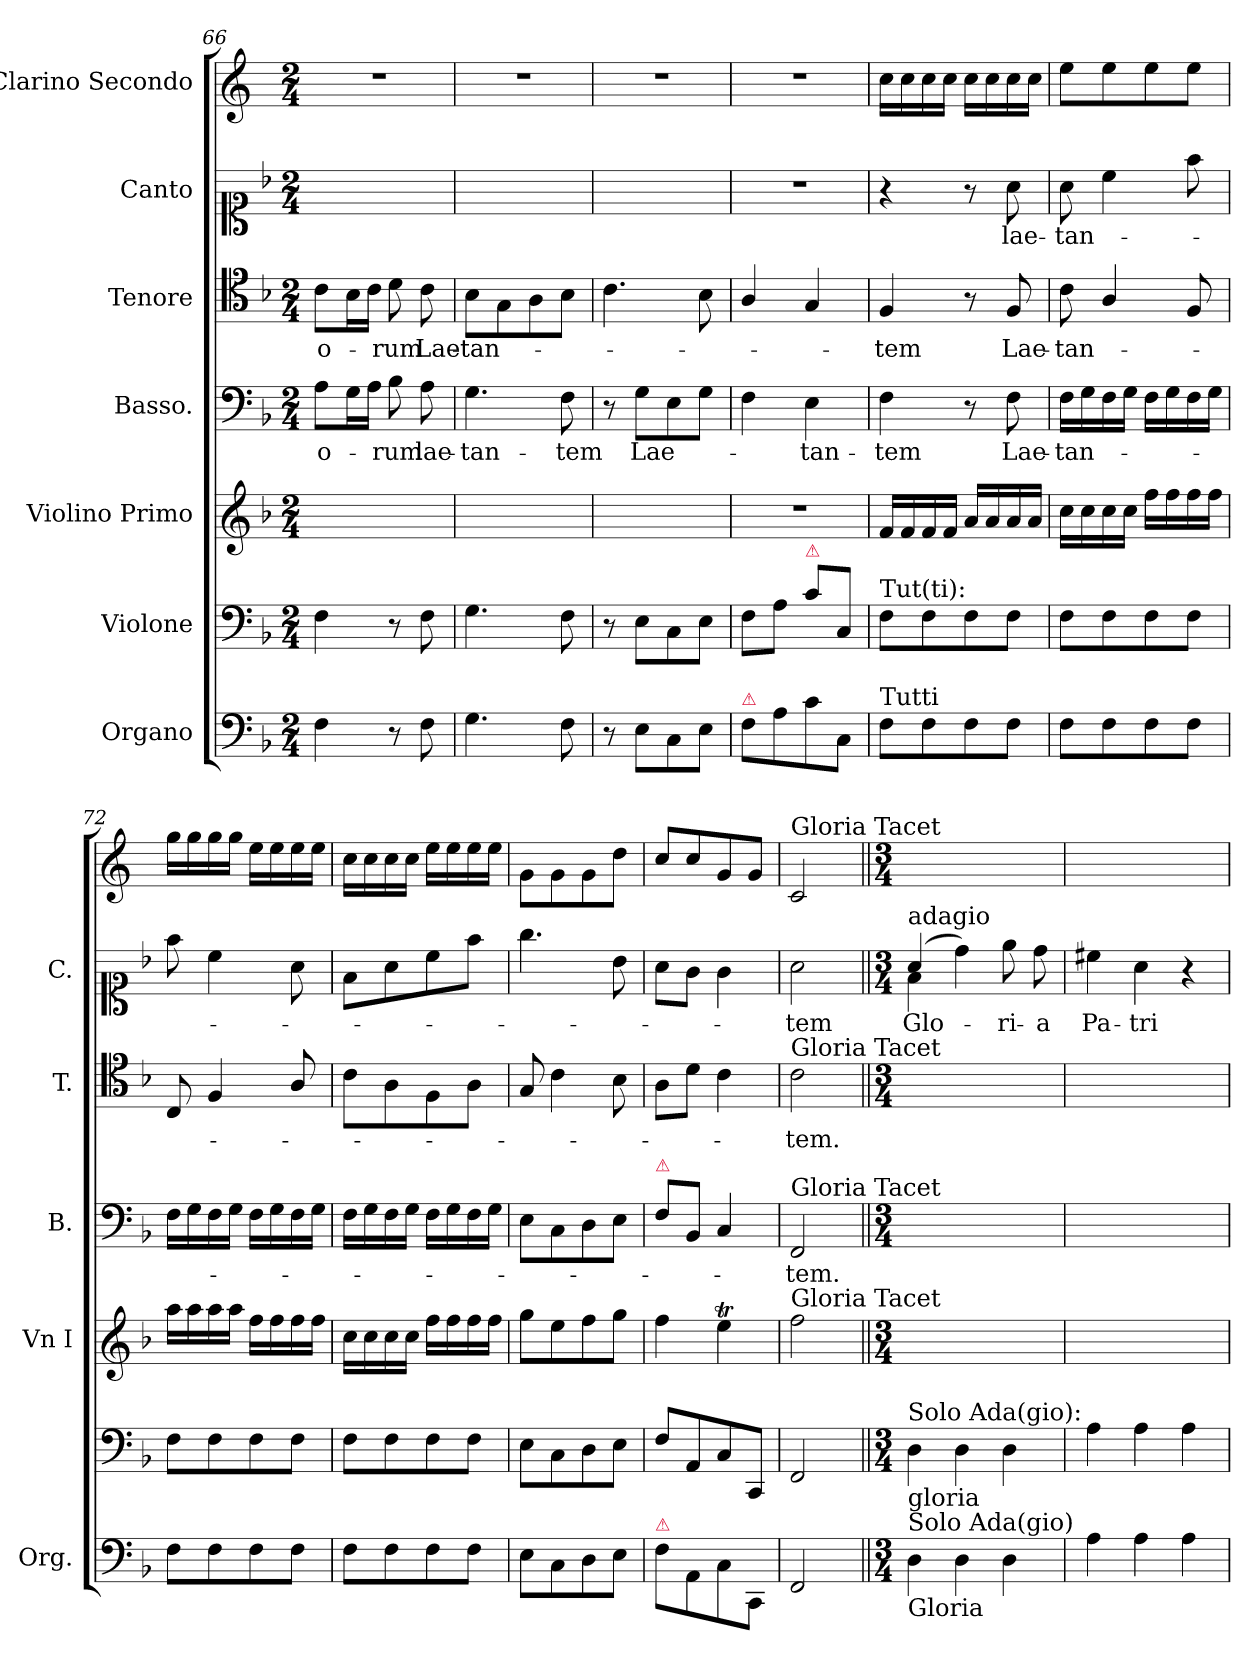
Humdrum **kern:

**kern	**kern	**kern	**kern	**text	**kern	**text	**kern	**text	**kern
*part7	*part6	*part5	*part4	*part4	*part3	*part3	*part2	*part2	*part1
*staff7	*staff6	*staff5	*staff4	*staff4	*staff3	*staff3	*staff2	*staff2	*staff1
*I"Organo	*I"Violone	*I"Violino Primo	*I"Basso.	*	*I"Tenore	*	*I"Canto	*	*I"Clarino Secondo
*I'Org.	*	*I'Vn I	*I'B.	*	*I'T.	*	*I'C.	*	*
*clefF4	*clefF4	*clefG2	*clefF4	*	*clefC4	*	*clefC1	*	*clefG2
*	*	*	*	*	*	*	*	*	*ITrd4c7
*k[b-]	*k[b-]	*k[b-]	*k[b-]	*	*k[b-]	*	*k[b-]	*	*k[b-]
*F:	*F:	*F:	*F:	*	*F:	*	*F:	*	*F:
*M2/4	*M2/4	*M2/4	*M2/4	*	*M2/4	*	*M2/4	*	*M2/4
=66	=66	=66	=66	=66	=66	=66	=66	=66	=66
4F\	4F\	2ryy	8A\L	-o-	8c\L	-o-	2ryy	.	2r
.	.	.	16G\L	.	16B-\L	.	.	.	.
.	.	.	16A\JJ	.	16c\JJ	.	.	.	.
8r	8r	.	8B-\	-rum	8d\	-rum	.	.	.
8F\	8F\	.	8A\	lae-	8c\	Lae-	.	.	.
=67	=67	=67	=67	=67	=67	=67	=67	=67	=67
4.G\	4.G\	2ryy	4.G\	-tan-	8B-\L	-tan-	2ryy	.	2r
.	.	.	.	.	8G\	.	.	.	.
.	.	.	.	.	8A\	.	.	.	.
8F\	8F\	.	8F\	-tem	8B-\J	.	.	.	.
=68	=68	=68	=68	=68	=68	=68	=68	=68	=68
8r	8r	2ryy	8r	.	4.c\	.	2ryy	.	2r
8E\L	8E\L	.	8G\L	Lae-	.	.	.	.	.
8C\	8C\	.	8E\	.	.	.	.	.	.
8E\J	8E\J	.	8G\J	.	8B-\	.	.	.	.
=69	=69	=69	=69	=69	=69	=69	=69	=69	=69
!LO:TX:a:color=crimson:t=⚠	!	!	!	!	!	!	!	!	!
8F\L	8F\L	2r	4F\	.	4A/	.	2r	.	2r
8A\	8A\J	.	.	.	.	.	.	.	.
!	!LO:TX:a:color=crimson:t=⚠	!	!	!	!	!	!	!	!
8c\	8c\L	.	4E\	-tan-	4G/	.	.	.	.
8C/J	8C/J	.	.	.	.	.	.	.	.
=70	=70	=70	=70	=70	=70	=70	=70	=70	=70
!	!LO:TX:a:t=Tut(ti)&colon;	!	!	!	!	!	!	!	!
!LO:TX:a:t=Tutti	!	!	!	!	!	!	!	!	!
8F\L	8F\L	16f/LL	4F\	-tem	4F/	-tem	4r	.	16f\LL
.	.	16f/	.	.	.	.	.	.	16f\
8F\	8F\	16f/	.	.	.	.	.	.	16f\
.	.	16f/JJ	.	.	.	.	.	.	16f\JJ
8F\	8F\	16a/LL	8r	.	8r	.	8r	.	16f\LL
.	.	16a/	.	.	.	.	.	.	16f\
8F\J	8F\J	16a/	8F\	Lae-	8F/	Lae-	8a\	lae-	16f\
.	.	16a/JJ	.	.	.	.	.	.	16f\JJ
=71	=71	=71	=71	=71	=71	=71	=71	=71	=71
8F\L	8F\L	16cc\LL	16F\LL	-tan-	8c\	-tan-	8a\	-tan-	8a\L
.	.	16cc\	16G\	.	.	.	.	.	.
8F\	8F\	16cc\	16F\	.	4A/	.	4cc\	.	8a\
.	.	16cc\JJ	16G\JJ	.	.	.	.	.	.
8F\	8F\	16ff\LL	16F\LL	.	.	.	.	.	8a\
.	.	16ff\	16G\	.	.	.	.	.	.
8F\J	8F\J	16ff\	16F\	.	8F/	.	8ff\	.	8a\J
.	.	16ff\JJ	16G\JJ	.	.	.	.	.	.
=72	=72	=72	=72	=72	=72	=72	=72	=72	=72
8F\L	8F\L	16aa\LL	16F\LL	.	8C/	.	8ff\	.	16cc\LL
.	.	16aa\	16G\	.	.	.	.	.	16cc\
8F\	8F\	16aa\	16F\	.	4F/	.	4cc\	.	16cc\
.	.	16aa\JJ	16G\JJ	.	.	.	.	.	16cc\JJ
8F\	8F\	16ff\LL	16F\LL	.	.	.	.	.	16a\LL
.	.	16ff\	16G\	.	.	.	.	.	16a\
8F\J	8F\J	16ff\	16F\	.	8A/	.	8a\	.	16a\
.	.	16ff\JJ	16G\JJ	.	.	.	.	.	16a\JJ
=73	=73	=73	=73	=73	=73	=73	=73	=73	=73
8F\L	8F\L	16cc\LL	16F\LL	.	8c\L	.	8f\L	.	16f\LL
.	.	16cc\	16G\	.	.	.	.	.	16f\
8F\	8F\	16cc\	16F\	.	8A\	.	8a\	.	16f\
.	.	16cc\JJ	16G\JJ	.	.	.	.	.	16f\JJ
8F\	8F\	16ff\LL	16F\LL	.	8F\	.	8cc\	.	16a\LL
.	.	16ff\	16G\	.	.	.	.	.	16a\
8F\J	8F\J	16ff\	16F\	.	8A\J	.	8ff\J	.	16a\
.	.	16ff\JJ	16G\JJ	.	.	.	.	.	16a\JJ
=74	=74	=74	=74	=74	=74	=74	=74	=74	=74
8E\L	8E\L	8gg\L	8E\L	.	8G/	.	4.gg\	.	8c\L
8C\	8C\	8ee\	8C\	.	4c\	.	.	.	8c\
8D\	8D\	8ff\	8D\	.	.	.	.	.	8c\
8E\J	8E\J	8gg\J	8E\J	.	8B-\	.	8b-\	.	8g\J
=75	=75	=75	=75	=75	=75	=75	=75	=75	=75
!	!	!	!LO:TX:a:color=crimson:t=⚠	!	!	!	!	!	!
!LO:TX:a:color=crimson:t=⚠	!	!	!	!	!	!	!	!	!
8F\L	8F/L	4ff\	8F\L	.	8A\L	.	8a\L	.	8f/L
8AA\	8AA/	.	8BB-/J	.	8d\J	.	8g\J	.	8f/
8C\	8C/	4eet\	4C/	.	4c\	.	4g\	.	8c/
8CC/J	8CC/J	.	.	.	.	.	.	.	8c/J
=76	=76	=76	=76	=76	=76	=76	=76	=76	=76
!	!	!	!	!	!	!	!	!	!LO:TX:a:t=Gloria Tacet
!	!	!	!	!	!LO:TX:a:t=Gloria Tacet	!	!	!	!
!	!	!	!LO:TX:a:t=Gloria Tacet	!	!	!	!	!	!
!	!	!LO:TX:a:t=Gloria Tacet	!	!	!	!	!	!	!
2FF/	2FF/	2ff\	2FF/	-tem.	2c\	-tem.	2a\	-tem	2F/
=77||	=77||	=77||	=77||	=77||	=77||	=77||	=77||	=77||	=77||
*M3/4	*M3/4	*M3/4	*M3/4	*	*M3/4	*	*M3/4	*	*M3/4
*	*	*	*	*	*	*	*^	*	*
!	!	!	!	!	!	!	!LO:TX:a:t=adagio	!	!	!
!	!LO:TX:a:t=Solo Ada(gio)&colon;	!	!	!	!	!	!	!	!	!
!	!LO:TX:b:t=gloria	!	!	!	!	!	!	!	!	!
!LO:TX:a:t=Solo Ada(gio)	!	!	!	!	!	!	!	!	!	!
!LO:TX:b:t=Gloria	!	!	!	!	!	!	!	!	!	!
4D\	4D\	2.ryy	2.ryy	.	2.ryy	.	(4a/	4f\	Glo-	2.ryy
4D\	4D\	.	.	.	.	.	4dd\)	2ryy	.	.
4D\	4D\	.	.	.	.	.	8ee\	.	-ri-	.
.	.	.	.	.	.	.	8dd\	.	-a	.
*	*	*	*	*	*	*	*v	*v	*	*
=78	=78	=78	=78	=78	=78	=78	=78	=78	=78
4A\	4A\	2.ryy	2.ryy	.	2.ryy	.	4cc#X\	Pa-	2.ryy
4A\	4A\	.	.	.	.	.	4a\	-tri	.
4A\	4A\	.	.	.	.	.	4r	.	.
=	=	=	=	=	=	=	=	=	=
*-	*-	*-	*-	*-	*-	*-	*-	*-	*-
